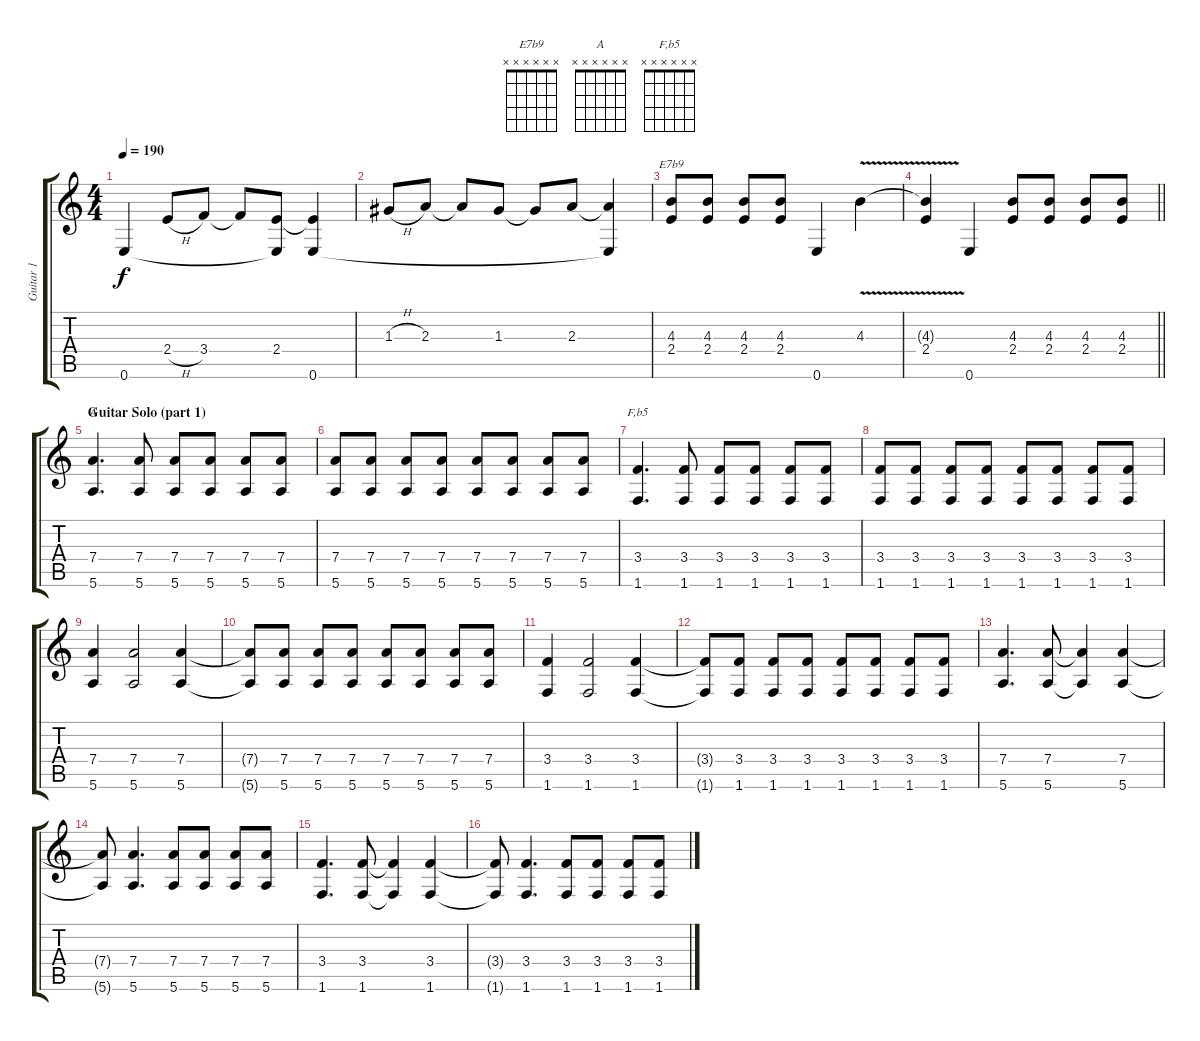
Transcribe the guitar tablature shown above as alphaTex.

\track ("Guitar 1" "Guitar 1") {instrument overdrivenguitar}
\staff {score tabs}
\tuning (E4 B3 G3 D3 A2 E2) {hide}
\chord ("E7b9" x x x x x x)
\chord ("A" x x x x x x)
\chord ("F,b5" x x x x x x)
\ts (4 4)
\tempo 190
\clef g2
\ks aminor
0.6{t}.4{dy f instrument overdrivenguitar} 2.4{h}.8 3.4.8 3.4{t}.8 (2.4 0.6{t}).8 (2.4{t} 0.6).4 |
1.3{h}.8 2.3.8 2.3{t}.8 1.3.8 1.3{t}.8 2.3.8 (2.3{t} 0.6{t}).4 |
(4.3 2.4).8{ch "E7b9"} (4.3 2.4).8 (4.3 2.4).8 (4.3 2.4).8 0.6.4 4.3{v}.4 |
\barLineRight lightlight
(4.3{t} 2.4{v}).4 0.6.4 (4.3 2.4).8 (4.3 2.4).8 (4.3 2.4).8 (4.3 2.4).8 |
\section ("" "Guitar Solo (part 1)")
(7.4 5.6).4{d ch "A" balance 8} (7.4 5.6).8 (7.4 5.6).8 (7.4 5.6).8 (7.4 5.6).8 (7.4 5.6).8 |
(7.4 5.6).8 (7.4 5.6).8 (7.4 5.6).8 (7.4 5.6).8 (7.4 5.6).8 (7.4 5.6).8 (7.4 5.6).8 (7.4 5.6).8 |
(3.4 1.6).4{d ch "F,b5"} (3.4 1.6).8 (3.4 1.6).8 (3.4 1.6).8 (3.4 1.6).8 (3.4 1.6).8 |
(3.4 1.6).8 (3.4 1.6).8 (3.4 1.6).8 (3.4 1.6).8 (3.4 1.6).8 (3.4 1.6).8 (3.4 1.6).8 (3.4 1.6).8 |
(7.4 5.6).4 (7.4 5.6).2 (7.4 5.6).4 |
(7.4{t} 5.6{t}).8 (7.4 5.6).8 (7.4 5.6).8 (7.4 5.6).8 (7.4 5.6).8 (7.4 5.6).8 (7.4 5.6).8 (7.4 5.6).8 |
(3.4 1.6).4 (3.4 1.6).2 (3.4 1.6).4 |
(3.4{t} 1.6{t}).8 (3.4 1.6).8 (3.4 1.6).8 (3.4 1.6).8 (3.4 1.6).8 (3.4 1.6).8 (3.4 1.6).8 (3.4 1.6).8 |
(7.4 5.6).4{d} (7.4 5.6).8 (7.4{t} 5.6{t}).4 (7.4 5.6).4 |
(7.4{t} 5.6{t}).8 (7.4 5.6).4{d} (7.4 5.6).8 (7.4 5.6).8 (7.4 5.6).8 (7.4 5.6).8 |
(3.4 1.6).4{d} (3.4 1.6).8 (3.4{t} 1.6{t}).4 (3.4 1.6).4 |
(3.4{t} 1.6{t}).8 (3.4 1.6).4{d} (3.4 1.6).8 (3.4 1.6).8 (3.4 1.6).8 (3.4 1.6).8
